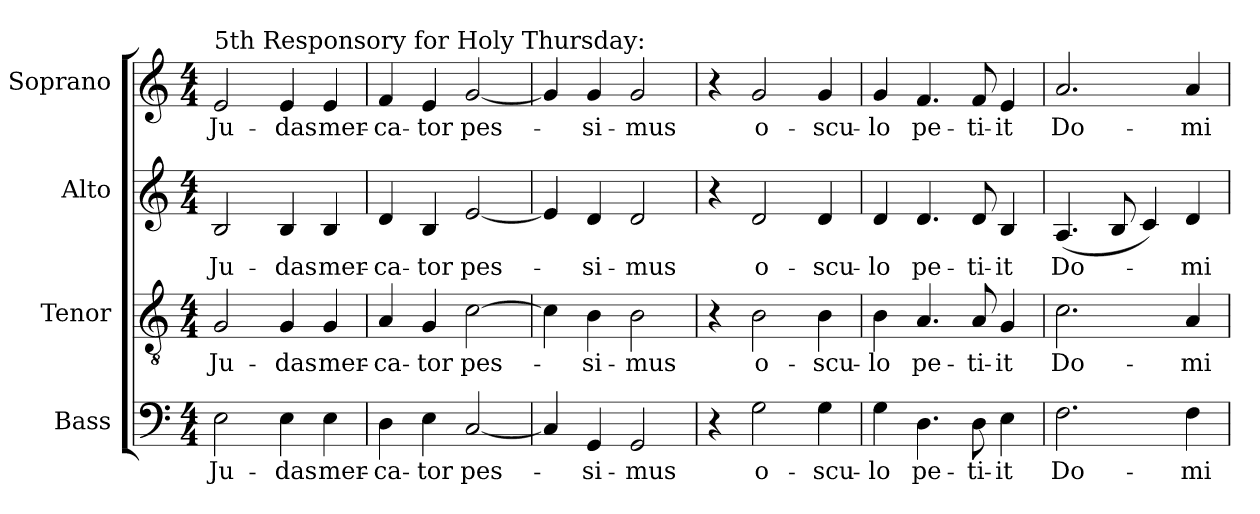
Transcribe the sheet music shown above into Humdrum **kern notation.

**kern	**text	**kern	**text	**kern	**text	**kern	**text
*part4	*part4	*part3	*part3	*part2	*part2	*part1	*part1
*staff4	*staff4	*staff3	*staff3	*staff2	*staff2	*staff1	*staff1
*I"Bass	*	*I"Tenor	*	*I"Alto	*	*I"Soprano	*
*I'B.	*	*I'T.	*	*I'A.	*	*I'S.	*
!!LO:PB:g=z
*clefF4	*	*clefGv2	*	*clefG2	*	*clefG2	*
*	*	*ITrd7c12	*	*	*	*	*
*k[]	*	*k[]	*	*k[]	*	*k[]	*
*C:	*	*C:	*	*C:	*	*C:	*
*M4/4	*	*M4/4	*	*M4/4	*	*M4/4	*
*MM92	*	*MM92	*	*MM92	*	*MM92	*
=1	=1	=1	=1	=1	=1	=1	=1
!	!LO:LY:b:color=#000000	!	!	!	!	!	!
!	!	!	!LO:LY:b:color=#000000	!	!	!	!
!	!	!	!	!	!LO:LY:b:color=#000000	!	!
!	!	!	!	!	!	!LO:TX:a:t=5th Responsory for Holy Thursday&colon;	!
!	!	!	!	!	!	!	!LO:LY:b:color=#000000
2Ei\	Ju-	2GGi/	Ju-	2Bi/	Ju-	2ei/	Ju-
!	!LO:LY:b:color=#000000	!	!	!	!	!	!
!	!	!	!LO:LY:b:color=#000000	!	!	!	!
!	!	!	!	!	!LO:LY:b:color=#000000	!	!
!	!	!	!	!	!	!	!LO:LY:b:color=#000000
4Ei\	-das	4GGi/	-das	4Bi/	-das	4ei/	-das
!	!LO:LY:b:color=#000000	!	!	!	!	!	!
!	!	!	!LO:LY:b:color=#000000	!	!	!	!
!	!	!	!	!	!LO:LY:b:color=#000000	!	!
!	!	!	!	!	!	!	!LO:LY:b:color=#000000
4Ei\	mer-	4GGi/	mer-	4Bi/	mer-	4ei/	mer-
=2	=2	=2	=2	=2	=2	=2	=2
!	!LO:LY:b:color=#000000	!	!	!	!	!	!
!	!	!	!LO:LY:b:color=#000000	!	!	!	!
!	!	!	!	!	!LO:LY:b:color=#000000	!	!
!	!	!	!	!	!	!	!LO:LY:b:color=#000000
4Di\	-ca-	4AAi/	-ca-	4di/	-ca-	4fi/	-ca-
!	!LO:LY:b:color=#000000	!	!	!	!	!	!
!	!	!	!LO:LY:b:color=#000000	!	!	!	!
!	!	!	!	!	!LO:LY:b:color=#000000	!	!
!	!	!	!	!	!	!	!LO:LY:b:color=#000000
4Ei\	-tor	4GGi/	-tor	4Bi/	-tor	4ei/	-tor
!	!LO:LY:b:color=#000000	!	!	!	!	!	!
!	!	!	!LO:LY:b:color=#000000	!	!	!	!
!	!	!	!	!	!LO:LY:b:color=#000000	!	!
!	!	!	!	!	!	!	!LO:LY:b:color=#000000
[2Ci/	pes-	[2Ci\	pes-	[2ei/	pes-	[2gi/	pes-
=3	=3	=3	=3	=3	=3	=3	=3
4Ci/]	.	4Ci\]	.	4ei/]	.	4gi/]	.
!	!LO:LY:b:color=#000000	!	!	!	!	!	!
!	!	!	!LO:LY:b:color=#000000	!	!	!	!
!	!	!	!	!	!LO:LY:b:color=#000000	!	!
!	!	!	!	!	!	!	!LO:LY:b:color=#000000
4GGi/	-si-	4BBi\	-si-	4di/	-si-	4gi/	-si-
!	!LO:LY:b:color=#000000	!	!	!	!	!	!
!	!	!	!LO:LY:b:color=#000000	!	!	!	!
!	!	!	!	!	!LO:LY:b:color=#000000	!	!
!	!	!	!	!	!	!	!LO:LY:b:color=#000000
2GGi/	-mus	2BBi\	-mus	2di/	-mus	2gi/	-mus
=4	=4	=4	=4	=4	=4	=4	=4
4r	.	4r	.	4r	.	4r	.
!	!LO:LY:b:color=#000000	!	!	!	!	!	!
!	!	!	!LO:LY:b:color=#000000	!	!	!	!
!	!	!	!	!	!LO:LY:b:color=#000000	!	!
!	!	!	!	!	!	!	!LO:LY:b:color=#000000
2Gi\	o-	2BBi\	o-	2di/	o-	2gi/	o-
!	!LO:LY:b:color=#000000	!	!	!	!	!	!
!	!	!	!LO:LY:b:color=#000000	!	!	!	!
!	!	!	!	!	!LO:LY:b:color=#000000	!	!
!	!	!	!	!	!	!	!LO:LY:b:color=#000000
4Gi\	-scu-	4BBi\	-scu-	4di/	-scu-	4gi/	-scu-
=5	=5	=5	=5	=5	=5	=5	=5
!	!LO:LY:b:color=#000000	!	!	!	!	!	!
!	!	!	!LO:LY:b:color=#000000	!	!	!	!
!	!	!	!	!	!LO:LY:b:color=#000000	!	!
!	!	!	!	!	!	!	!LO:LY:b:color=#000000
4Gi\	-lo	4BBi\	-lo	4di/	-lo	4gi/	-lo
!	!LO:LY:b:color=#000000	!	!	!	!	!	!
!	!	!	!LO:LY:b:color=#000000	!	!	!	!
!	!	!	!	!	!LO:LY:b:color=#000000	!	!
!	!	!	!	!	!	!	!LO:LY:b:color=#000000
4.Di\	pe-	4.AAi/	pe-	4.di/	pe-	4.fi/	pe-
!	!LO:LY:b:color=#000000	!	!	!	!	!	!
!	!	!	!LO:LY:b:color=#000000	!	!	!	!
!	!	!	!	!	!LO:LY:b:color=#000000	!	!
!	!	!	!	!	!	!	!LO:LY:b:color=#000000
8Di\	-ti-	8AAi/	-ti-	8di/	-ti-	8fi/	-ti-
!	!LO:LY:b:color=#000000	!	!	!	!	!	!
!	!	!	!LO:LY:b:color=#000000	!	!	!	!
!	!	!	!	!	!LO:LY:b:color=#000000	!	!
!	!	!	!	!	!	!	!LO:LY:b:color=#000000
4Ei\	-it	4GGi/	-it	4Bi/	-it	4ei/	-it
=6	=6	=6	=6	=6	=6	=6	=6
!	!LO:LY:b:color=#000000	!	!	!	!	!	!
!	!	!	!LO:LY:b:color=#000000	!	!	!	!
!	!	!	!	!	!LO:LY:b:color=#000000	!	!
!	!	!	!	!	!	!	!LO:LY:b:color=#000000
2.Fi\	Do-	2.Ci\	Do-	(4.Ai/	Do-	2.ai/	Do-
.	.	.	.	8Bi/	.	.	.
.	.	.	.	4ci/)	.	.	.
!	!LO:LY:b:color=#000000	!	!	!	!	!	!
!	!	!	!LO:LY:b:color=#000000	!	!	!	!
!	!	!	!	!	!LO:LY:b:color=#000000	!	!
!	!	!	!	!	!	!	!LO:LY:b:color=#000000
4Fi\	-mi-	4AAi/	-mi-	4di/	-mi-	4ai/	-mi-
=	=	=	=	=	=	=	=
*-	*-	*-	*-	*-	*-	*-	*-
